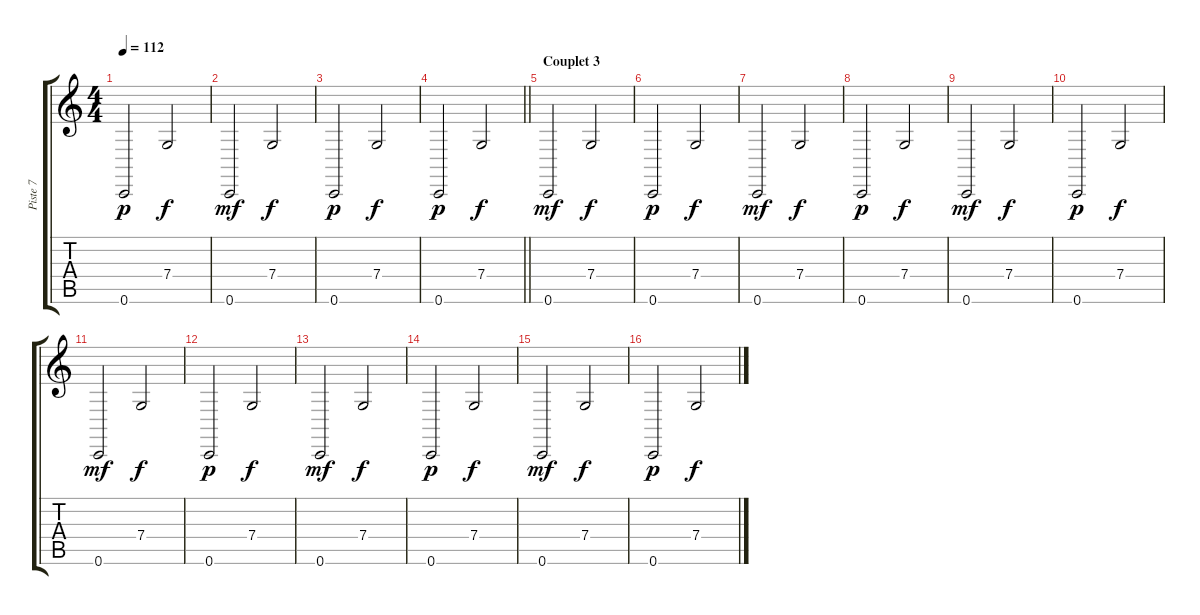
\track ("Piste 7" "Piste 7") {instrument oboe}
\staff {score tabs}
\tuning (D4 A3 F3 C3 G2 C2) {hide}
\ts (4 4)
\tempo 112
\clef g2
\ks c
0.6.2{dy p} 7.4.2{dy f} |
0.6.2{dy mf} 7.4.2{dy f} |
0.6.2{dy p} 7.4.2{dy f} |
\barLineRight lightlight
0.6.2{dy p} 7.4.2{dy f} |
\section ("" "Couplet 3")
0.6.2{dy mf} 7.4.2{dy f} |
0.6.2{dy p} 7.4.2{dy f} |
0.6.2{dy mf} 7.4.2{dy f} |
0.6.2{dy p} 7.4.2{dy f} |
0.6.2{dy mf} 7.4.2{dy f} |
0.6.2{dy p} 7.4.2{dy f} |
0.6.2{dy mf} 7.4.2{dy f} |
0.6.2{dy p} 7.4.2{dy f} |
0.6.2{dy mf} 7.4.2{dy f} |
0.6.2{dy p} 7.4.2{dy f} |
0.6.2{dy mf} 7.4.2{dy f} |
0.6.2{dy p} 7.4.2{dy f}
